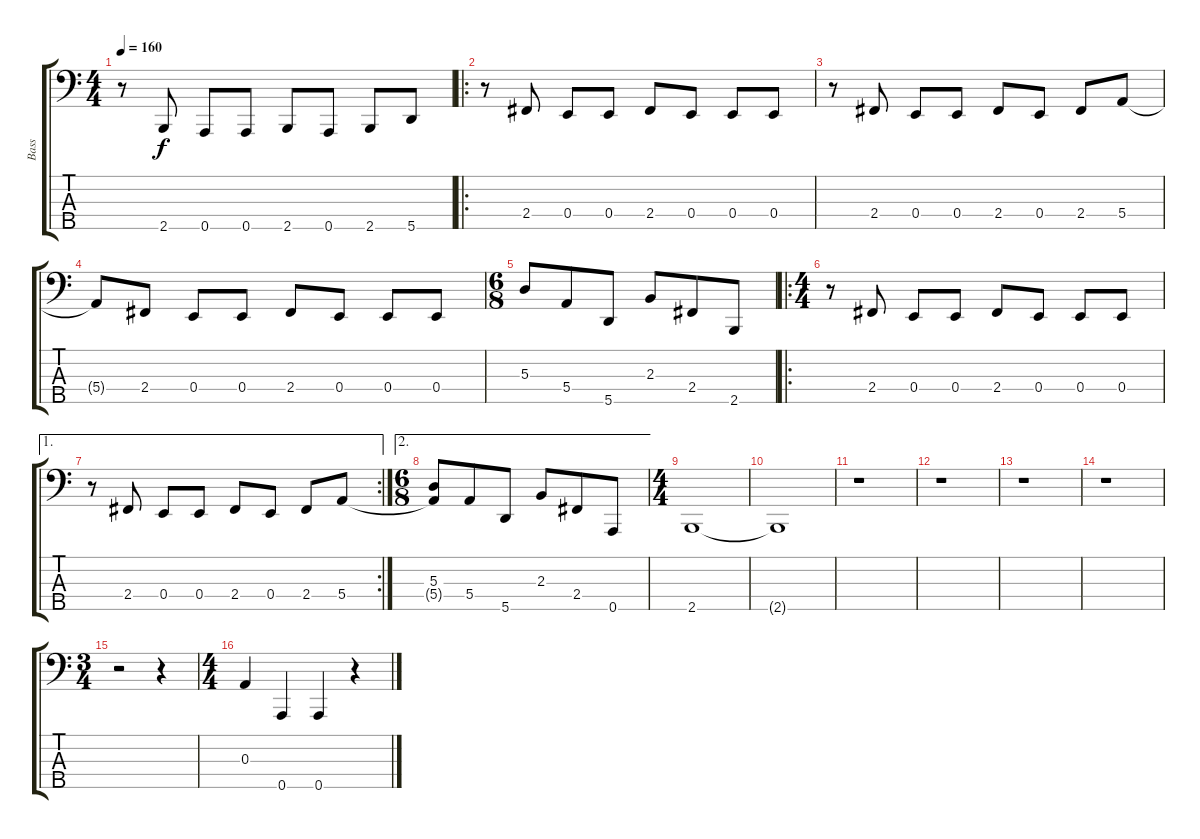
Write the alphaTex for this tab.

\track ("Bass" "Bass") {instrument electricbassfinger}
\staff {score tabs}
\tuning (G2 D2 A1 E1 A0) {hide}
\ts (4 4)
\tempo 160
\clef f4
\ks c
r.8{dy f} 2.5.8 0.5.8 0.5.8 2.5.8 0.5.8 2.5.8 5.5.8 |
\ro
r.8 2.4.8 0.4.8 0.4.8 2.4.8 0.4.8 0.4.8 0.4.8 |
r.8 2.4.8 0.4.8 0.4.8 2.4.8 0.4.8 2.4.8 5.4.8 |
5.4{t}.8 2.4.8 0.4.8 0.4.8 2.4.8 0.4.8 0.4.8 0.4.8 |
\ts (6 8)
5.3.8 5.4.8 5.5.8 2.3.8 2.4.8 2.5.8 |
\ro
\ts (4 4)
r.8 2.4.8 0.4.8 0.4.8 2.4.8 0.4.8 0.4.8 0.4.8 |
\ae 1
\rc 2
r.8 2.4.8 0.4.8 0.4.8 2.4.8 0.4.8 2.4.8 5.4.8 |
\ae 2
\ts (6 8)
(5.3 5.4{t}).8 5.4.8 5.5.8 2.3.8 2.4.8 0.5.8 |
\ts (4 4)
2.5.1 |
2.5{t}.1 |
r.1 |
r.1 |
r.1 |
r.1 |
\ts (3 4)
r.2 r.4 |
\ts (4 4)
0.3.4 0.5.4 0.5.4 r.4
